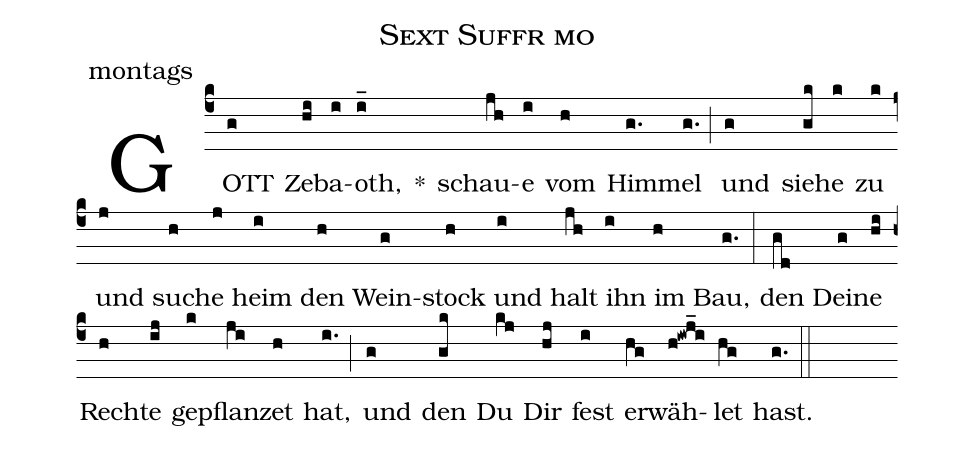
name: Sext Suffr mo;
annotation: montags;
%%
(c4) GOTT(g) Ze(hi)ba(i)oth,(i_) *() schau(jh)e(i) vom(h) Him(g.)mel(g.) (;) und(g) sie(gk)he(k) zu(k) und(j) su(h)che(j) heim(i) den(h) Wein-(g)stock(h) und(i) halt(jh) ihn(i) im(h) Bau,(g.) (:) den(gd) Dei(g)ne(hi) Re(h)chte(ij) ge(k)pflan(ji)zet(h) hat,(i.) (;) und(g) den(gk) Du(kj) Dir(hj) fest(i) er(hg)wäh(h!iwj_i)let(hg) hast.(g.) (::)
